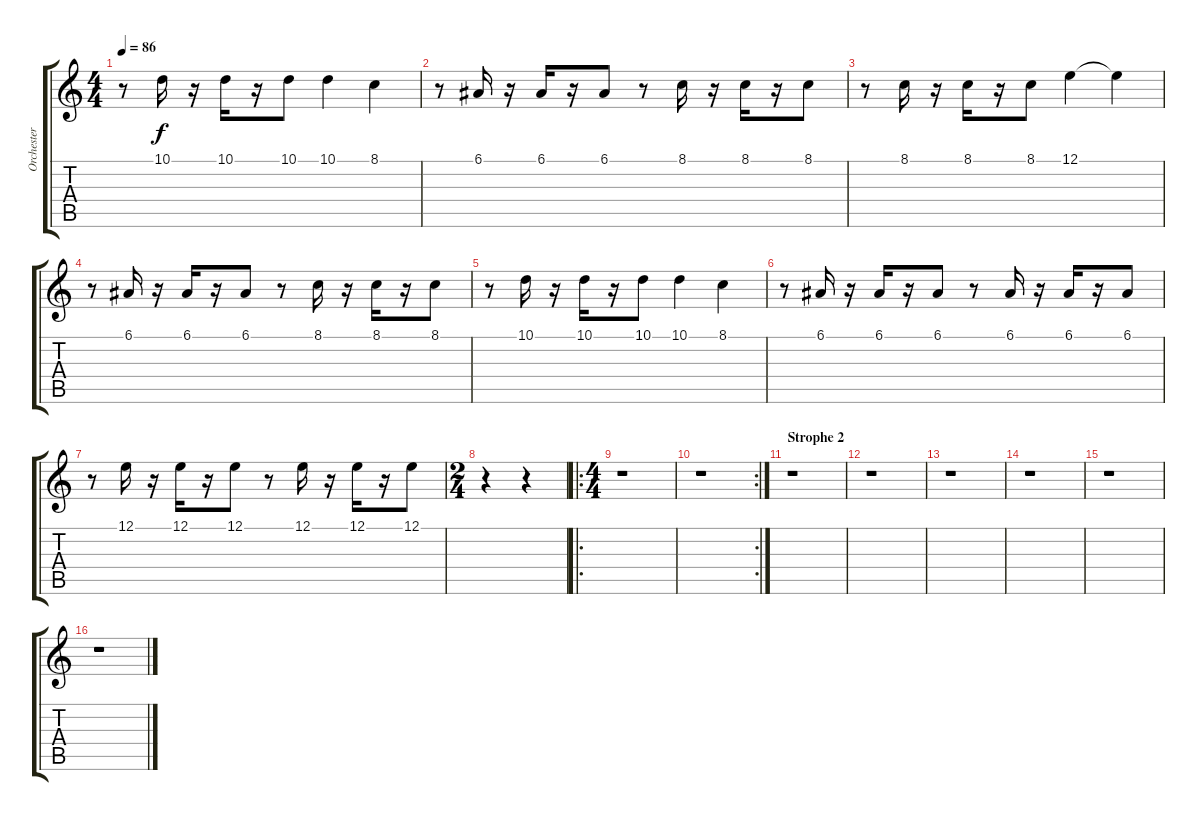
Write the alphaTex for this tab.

\track ("Orchester" "Orchester") {instrument stringensemble1}
\staff {score tabs}
\tuning (E4 B3 G3 D3 A2 E2) {hide}
\ts (4 4)
\tempo 86
\clef g2
\ks c
r.8{dy f} 10.1.16 r.16 10.1.16 r.16 10.1.8 10.1.4 8.1.4 |
r.8 6.1.16 r.16 6.1.16 r.16 6.1.8 r.8 8.1.16 r.16 8.1.16 r.16 8.1.8 |
r.8 8.1.16 r.16 8.1.16 r.16 8.1.8 12.1.4 12.1{t}.4 |
r.8 6.1.16 r.16 6.1.16 r.16 6.1.8 r.8 8.1.16 r.16 8.1.16 r.16 8.1.8 |
r.8 10.1.16 r.16 10.1.16 r.16 10.1.8 10.1.4 8.1.4 |
r.8 6.1.16 r.16 6.1.16 r.16 6.1.8 r.8 6.1.16 r.16 6.1.16 r.16 6.1.8 |
r.8 12.1.16 r.16 12.1.16 r.16 12.1.8 r.8 12.1.16 r.16 12.1.16 r.16 12.1.8 |
\ts (2 4)
r.4 r.4 |
\ro
\ts (4 4)
r.1 |
\rc 2
r.1 |
\section ("" "Strophe 2")
r.1 |
r.1 |
r.1 |
r.1 |
r.1 |
r.1
